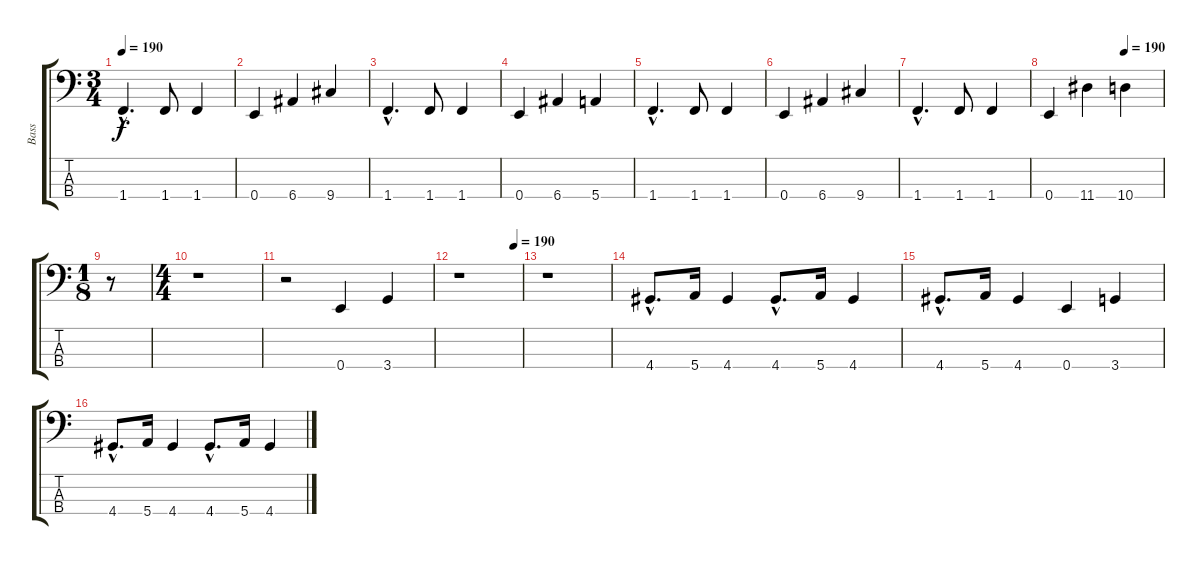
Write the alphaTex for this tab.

\track ("Bass" "Bass") {instrument electricbasspick}
\staff {score tabs}
\tuning (G2 D2 A1 E1) {hide}
\ts (3 4)
\tempo 190
\clef f4
\ks c
1.4{hac}.4{d dy f} 1.4.8 1.4.4 |
0.4.4 6.4.4 9.4.4 |
1.4{hac}.4{d} 1.4.8 1.4.4 |
0.4.4 6.4.4 5.4.4 |
1.4{hac}.4{d} 1.4.8 1.4.4 |
0.4.4 6.4.4 9.4.4 |
1.4{hac}.4{d} 1.4.8 1.4.4 |
\tempo (190 0.6666666666666666)
0.4.4 11.4.4 10.4.4 |
\ts (1 8)
r.8 |
\ts (4 4)
r.1 |
r.2 0.4.4 3.4.4 |
\tempo (190 0.875)
r.1 |
r.1 |
4.4{hac}.8{d} 5.4.16 4.4.4 4.4{hac}.8{d} 5.4.16 4.4.4 |
4.4{hac}.8{d} 5.4.16 4.4.4 0.4.4 3.4.4 |
4.4{hac}.8{d} 5.4.16 4.4.4 4.4{hac}.8{d} 5.4.16 4.4.4
